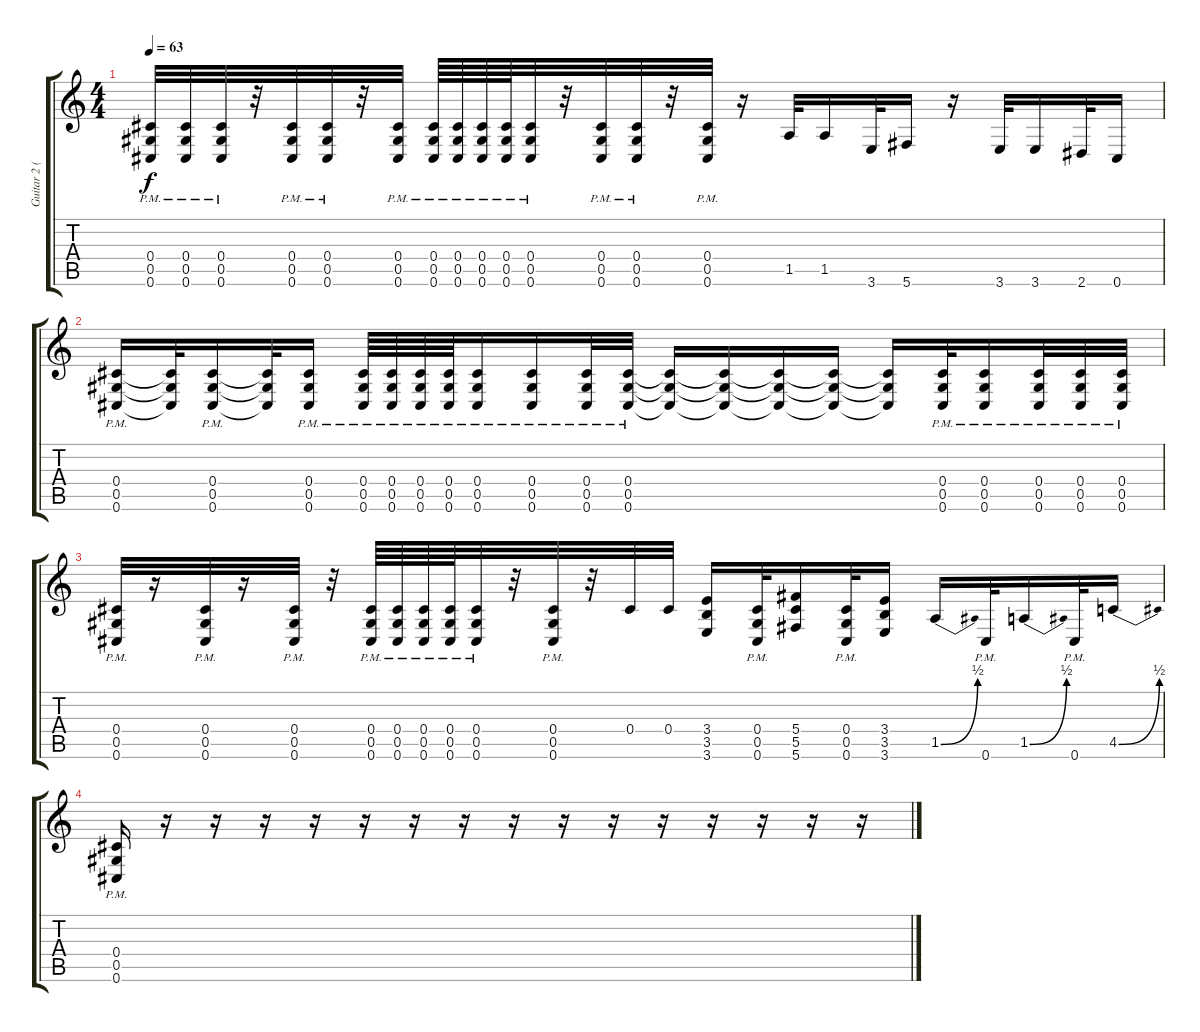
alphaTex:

\track ("Guitar 2 (Drop C#)" "Guitar 2 (") {instrument distortionguitar}
\staff {score tabs}
\tuning (Eb4 Bb3 Gb3 Db3 Ab2 Db2) {hide}
\ts (4 4)
\tempo 63
\clef g2
\ks c
(0.4{pm} 0.5{pm} 0.6{pm}).32{dy f} (0.4{pm} 0.5{pm} 0.6{pm}).32 (0.4{pm} 0.5{pm} 0.6{pm}).32 r.32 (0.4{pm} 0.5{pm} 0.6{pm}).32 (0.4{pm} 0.5{pm} 0.6{pm}).32 r.32 (0.4{pm} 0.5{pm} 0.6{pm}).32 (0.4{pm} 0.5{pm} 0.6{pm}).64 (0.4{pm} 0.5{pm} 0.6{pm}).64 (0.4{pm} 0.5{pm} 0.6{pm}).64 (0.4{pm} 0.5{pm} 0.6{pm}).64 (0.4{pm} 0.5{pm} 0.6{pm}).32 r.32 (0.4{pm} 0.5{pm} 0.6{pm}).32 (0.4{pm} 0.5{pm} 0.6{pm}).32 r.32 (0.4{pm} 0.5{pm} 0.6{pm}).32 r.16 1.5.32 1.5.16 3.6.32 5.6.16 r.16 3.6.32 3.6.16 2.6.32 0.6.16 |
(0.4{pm} 0.5{pm} 0.6{pm}).16 (0.4{t} 0.5{t} 0.6{t}).32 (0.4{pm} 0.5{pm} 0.6{pm}).16 (0.4{t} 0.5{t} 0.6{t}).32 (0.4{pm} 0.5{pm} 0.6{pm}).16 (0.4{pm} 0.5{pm} 0.6{pm}).64 (0.4{pm} 0.5{pm} 0.6{pm}).64 (0.4{pm} 0.5{pm} 0.6{pm}).64 (0.4{pm} 0.5{pm} 0.6{pm}).64 (0.4{pm} 0.5{pm} 0.6{pm}).16 (0.4{pm} 0.5{pm} 0.6{pm}).16 (0.4{pm} 0.5{pm} 0.6{pm}).32 (0.4{pm} 0.5{pm} 0.6{pm}).32 (0.4{t} 0.5{t} 0.6{t}).16 (0.4{t} 0.5{t} 0.6{t}).16 (0.4{t} 0.5{t} 0.6{t}).16 (0.4{t} 0.5{t} 0.6{t}).16 (0.4{t} 0.5{t} 0.6{t}).16 (0.4{pm} 0.5{pm} 0.6{pm}).32 (0.4{pm} 0.5{pm} 0.6{pm}).16 (0.4{pm} 0.5{pm} 0.6{pm}).32 (0.4{pm} 0.5{pm} 0.6{pm}).32 (0.4{pm} 0.5{pm} 0.6{pm}).32 |
(0.4{pm} 0.5{pm} 0.6{pm}).32 r.16 (0.4{pm} 0.5{pm} 0.6{pm}).32 r.16 (0.4{pm} 0.5{pm} 0.6{pm}).32 r.32 (0.4{pm} 0.5{pm} 0.6{pm}).64 (0.4{pm} 0.5{pm} 0.6{pm}).64 (0.4{pm} 0.5{pm} 0.6{pm}).64 (0.4{pm} 0.5{pm} 0.6{pm}).64 (0.4{pm} 0.5{pm} 0.6{pm}).32 r.32 (0.4{pm} 0.5{pm} 0.6{pm}).32 r.32 0.4.32 0.4.32 (3.4 3.5 3.6).16 (0.4{pm} 0.5{pm} 0.6{pm}).32 (5.4 5.5 5.6).16 (0.4{pm} 0.5{pm} 0.6{pm}).32 (3.4 3.5 3.6).16 1.5{be (bend 0 0 60 2)}.16 0.6{pm}.32 1.5{be (bend 0 0 60 2)}.16 0.6{pm}.32 4.5{be (bend 0 0 60 2)}.16 |
(0.4{pm} 0.5{pm} 0.6{pm}).16 r.16 r.16 r.16 r.16 r.16 r.16 r.16 r.16 r.16 r.16 r.16 r.16 r.16 r.16 r.16
